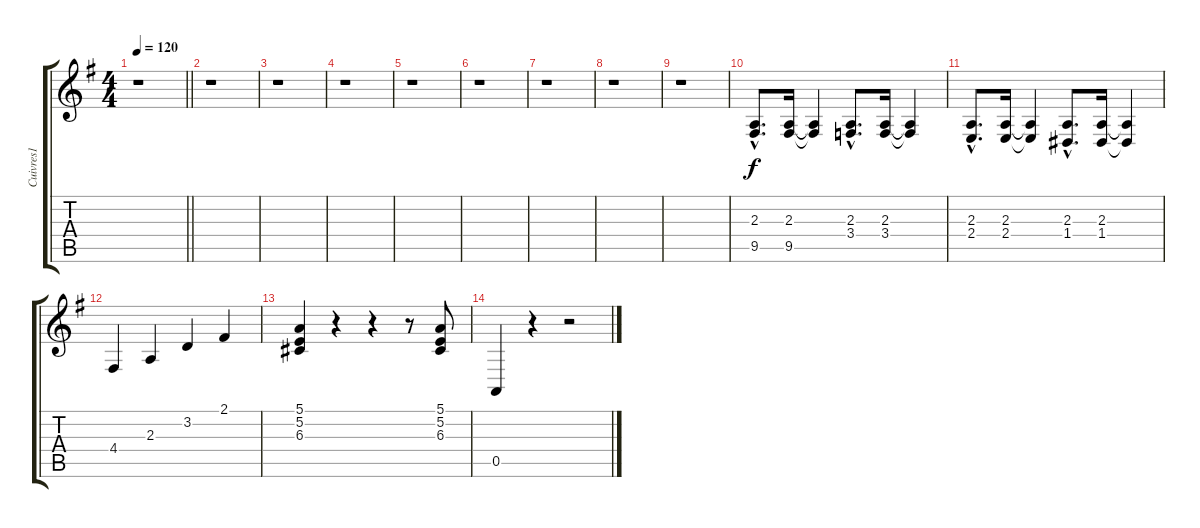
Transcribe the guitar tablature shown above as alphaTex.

\track ("Cuivres1" "Cuivres1") {instrument brasssection}
\staff {score tabs}
\tuning (E4 B3 G3 D3 A2 E2) {hide}
\ts (4 4)
\tempo 120
\clef g2
\barLineRight lightlight
\ks g
r.1{dy f} |
r.1 |
r.1 |
r.1 |
r.1 |
r.1 |
r.1 |
r.1 |
r.1 |
(2.3{hac} 9.5{hac}).8{d} (2.3 9.5).16 (2.3{t} 9.5{t}).4 (2.3{hac} 3.4{hac}).8{d} (2.3 3.4).16 (2.3{t} 3.4{t}).4 |
(2.3{hac} 2.4{hac}).8{d} (2.3 2.4).16 (2.3{t} 2.4{t}).4 (2.3{hac} 1.4{hac}).8{d} (2.3 1.4).16 (2.3{t} 1.4{t}).4 |
4.4.4 2.3.4 3.2.4 2.1.4 |
(5.1 5.2 6.3).4 r.4 r.4 r.8 (5.1 5.2 6.3).8 |
0.5.4 r.4 r.2
